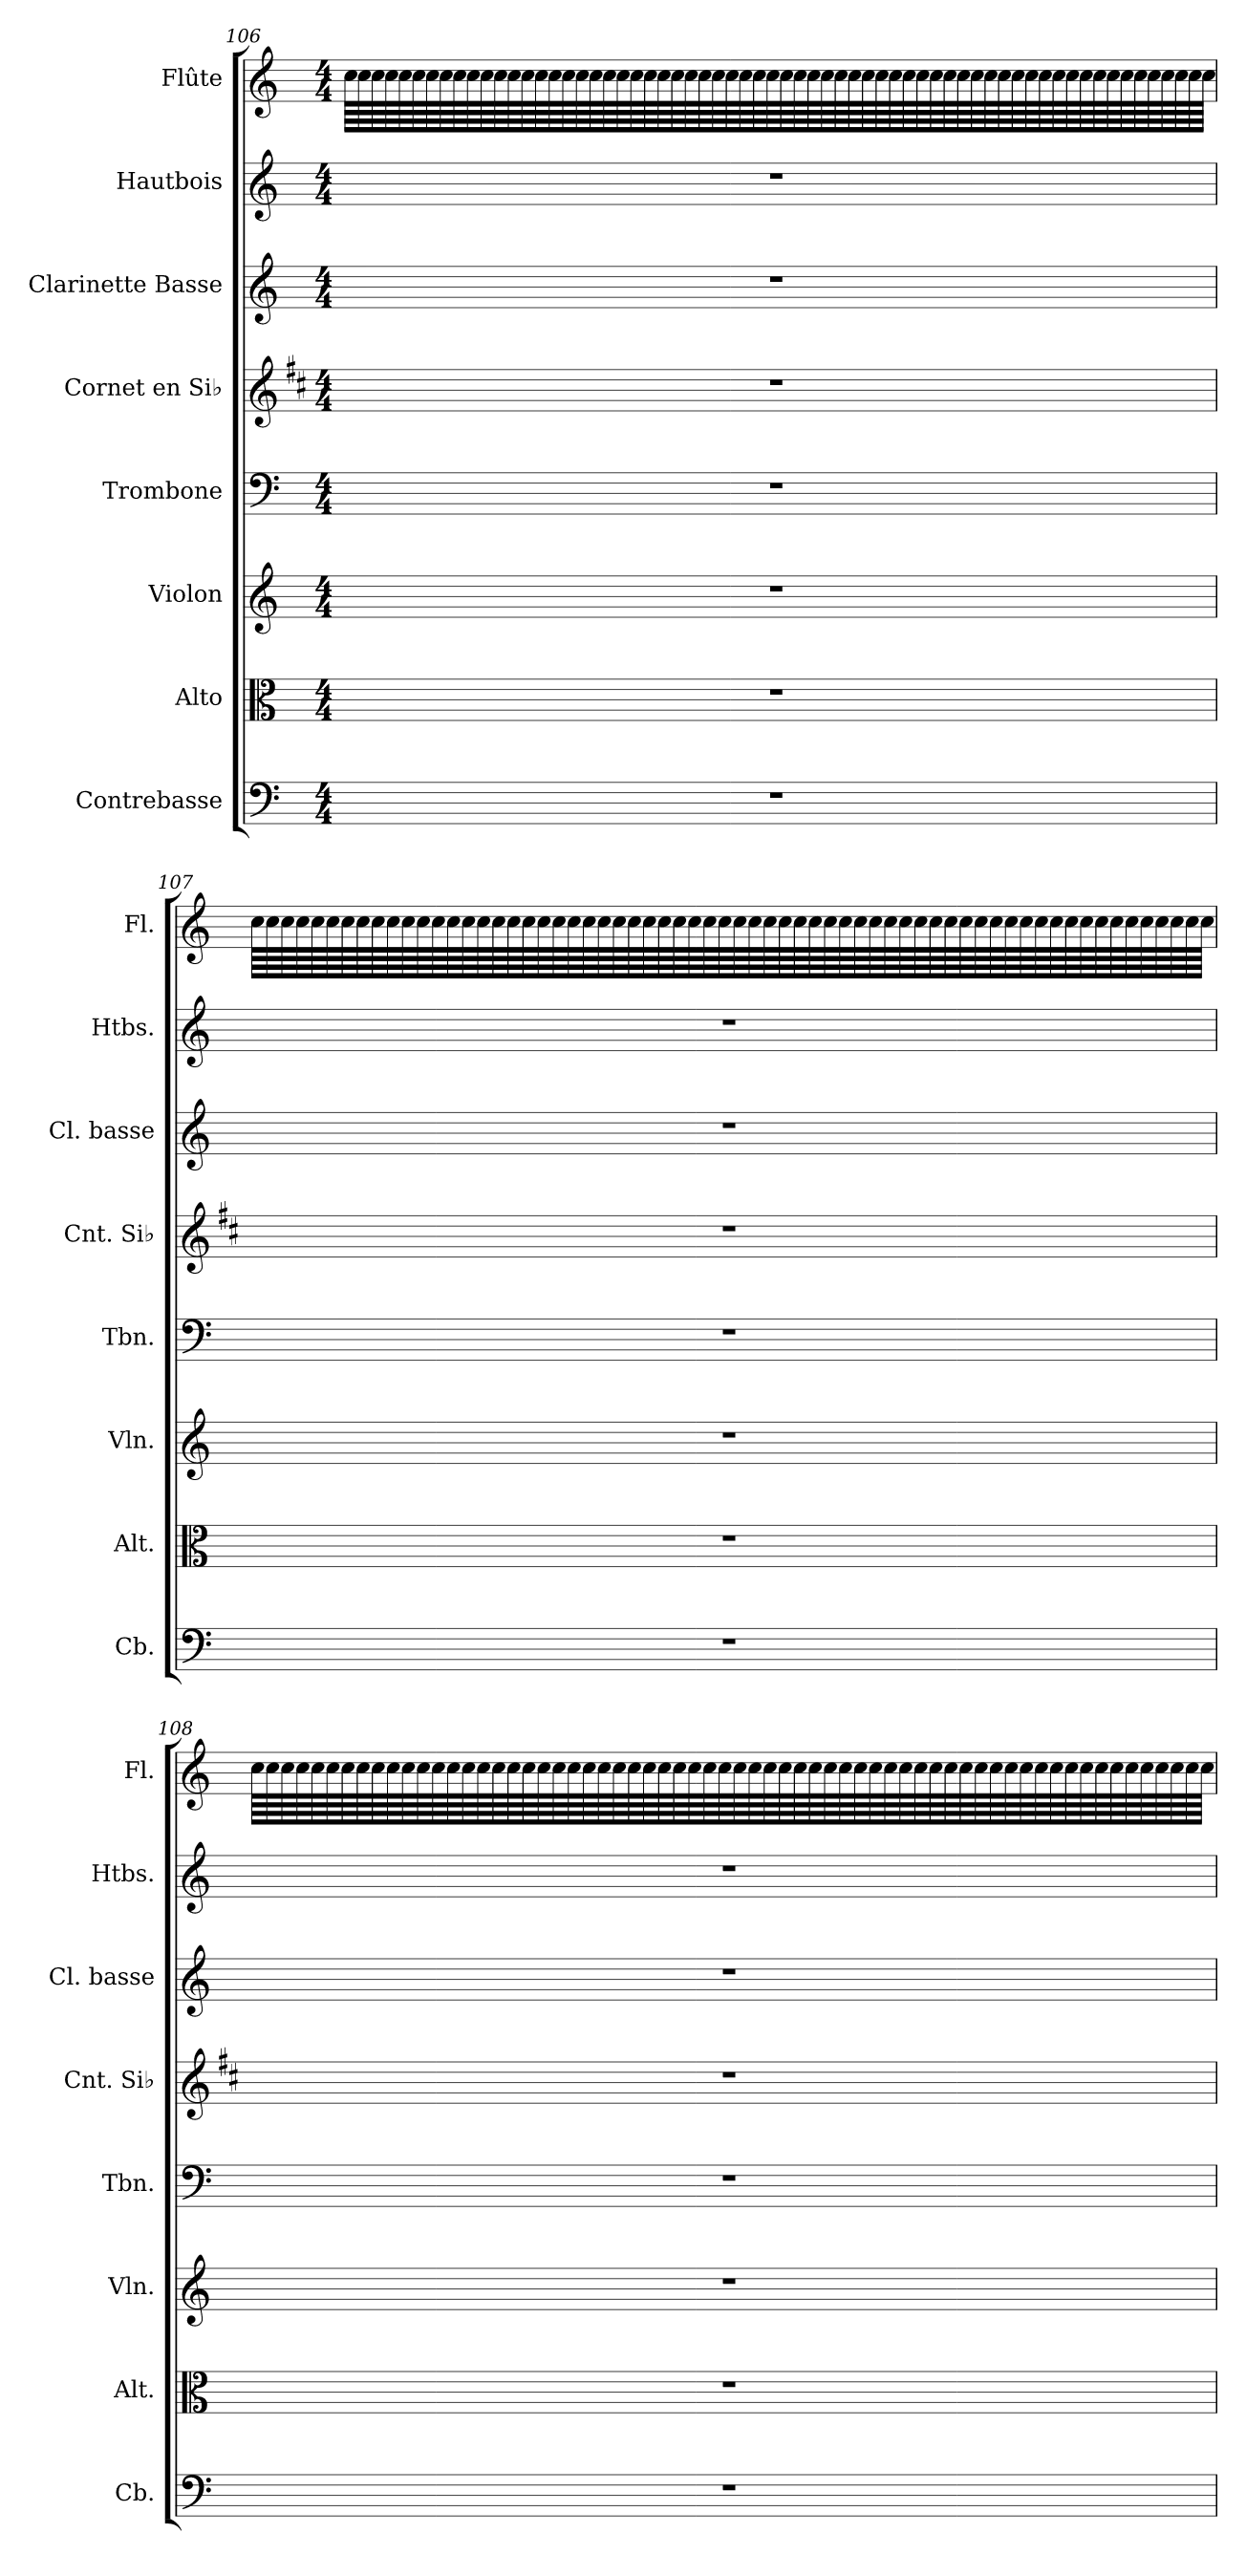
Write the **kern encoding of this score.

**kern	**kern	**kern	**kern	**kern	**kern	**kern	**kern
*part8	*part7	*part6	*part5	*part4	*part3	*part2	*part1
*staff8	*staff7	*staff6	*staff5	*staff4	*staff3	*staff2	*staff1
*I"Contrebasse	*I"Alto	*I"Violon	*I"Trombone	*I"Cornet en Si♭	*I"Clarinette Basse	*I"Hautbois	*I"Flûte
*I'Cb.	*I'Alt.	*I'Vln.	*I'Tbn.	*I'Cnt. Si♭	*I'Cl. basse	*I'Htbs.	*I'Fl.
!!LO:PB:g=z
*clefF4	*clefC3	*clefG2	*clefF4	*clefG2	*clefG2	*clefG2	*clefG2
*ITrd7c12	*	*	*	*ITrd1c2	*ITrd8c14	*	*
*k[]	*k[]	*k[]	*k[]	*k[]	*k[]	*k[]	*k[]
*M4/4	*M4/4	*M4/4	*M4/4	*M4/4	*M4/4	*M4/4	*M4/4
=106	=106	=106	=106	=106	=106	=106	=106
1r	1r	1r	1r	1r	1r	1r	64cc\LLLL
.	.	.	.	.	.	.	64cc\
.	.	.	.	.	.	.	64cc\
.	.	.	.	.	.	.	64cc\
.	.	.	.	.	.	.	64cc\
.	.	.	.	.	.	.	64cc\
.	.	.	.	.	.	.	64cc\
.	.	.	.	.	.	.	64cc\
.	.	.	.	.	.	.	64cc\
.	.	.	.	.	.	.	64cc\
.	.	.	.	.	.	.	64cc\
.	.	.	.	.	.	.	64cc\
.	.	.	.	.	.	.	64cc\
.	.	.	.	.	.	.	64cc\
.	.	.	.	.	.	.	64cc\
.	.	.	.	.	.	.	64cc\
.	.	.	.	.	.	.	64cc\
.	.	.	.	.	.	.	64cc\
.	.	.	.	.	.	.	64cc\
.	.	.	.	.	.	.	64cc\
.	.	.	.	.	.	.	64cc\
.	.	.	.	.	.	.	64cc\
.	.	.	.	.	.	.	64cc\
.	.	.	.	.	.	.	64cc\
.	.	.	.	.	.	.	64cc\
.	.	.	.	.	.	.	64cc\
.	.	.	.	.	.	.	64cc\
.	.	.	.	.	.	.	64cc\
.	.	.	.	.	.	.	64cc\
.	.	.	.	.	.	.	64cc\
.	.	.	.	.	.	.	64cc\
.	.	.	.	.	.	.	64cc\
.	.	.	.	.	.	.	64cc\
.	.	.	.	.	.	.	64cc\
.	.	.	.	.	.	.	64cc\
.	.	.	.	.	.	.	64cc\
.	.	.	.	.	.	.	64cc\
.	.	.	.	.	.	.	64cc\
.	.	.	.	.	.	.	64cc\
.	.	.	.	.	.	.	64cc\
.	.	.	.	.	.	.	64cc\
.	.	.	.	.	.	.	64cc\
.	.	.	.	.	.	.	64cc\
.	.	.	.	.	.	.	64cc\
.	.	.	.	.	.	.	64cc\
.	.	.	.	.	.	.	64cc\
.	.	.	.	.	.	.	64cc\
.	.	.	.	.	.	.	64cc\
.	.	.	.	.	.	.	64cc\
.	.	.	.	.	.	.	64cc\
.	.	.	.	.	.	.	64cc\
.	.	.	.	.	.	.	64cc\
.	.	.	.	.	.	.	64cc\
.	.	.	.	.	.	.	64cc\
.	.	.	.	.	.	.	64cc\
.	.	.	.	.	.	.	64cc\
.	.	.	.	.	.	.	64cc\
.	.	.	.	.	.	.	64cc\
.	.	.	.	.	.	.	64cc\
.	.	.	.	.	.	.	64cc\
.	.	.	.	.	.	.	64cc\
.	.	.	.	.	.	.	64cc\
.	.	.	.	.	.	.	64cc\
.	.	.	.	.	.	.	64cc\JJJJ
!!LO:PB:g=z
=107	=107	=107	=107	=107	=107	=107	=107
1r	1r	1r	1r	1r	1r	1r	64cc\LLLL
.	.	.	.	.	.	.	64cc\
.	.	.	.	.	.	.	64cc\
.	.	.	.	.	.	.	64cc\
.	.	.	.	.	.	.	64cc\
.	.	.	.	.	.	.	64cc\
.	.	.	.	.	.	.	64cc\
.	.	.	.	.	.	.	64cc\
.	.	.	.	.	.	.	64cc\
.	.	.	.	.	.	.	64cc\
.	.	.	.	.	.	.	64cc\
.	.	.	.	.	.	.	64cc\
.	.	.	.	.	.	.	64cc\
.	.	.	.	.	.	.	64cc\
.	.	.	.	.	.	.	64cc\
.	.	.	.	.	.	.	64cc\
.	.	.	.	.	.	.	64cc\
.	.	.	.	.	.	.	64cc\
.	.	.	.	.	.	.	64cc\
.	.	.	.	.	.	.	64cc\
.	.	.	.	.	.	.	64cc\
.	.	.	.	.	.	.	64cc\
.	.	.	.	.	.	.	64cc\
.	.	.	.	.	.	.	64cc\
.	.	.	.	.	.	.	64cc\
.	.	.	.	.	.	.	64cc\
.	.	.	.	.	.	.	64cc\
.	.	.	.	.	.	.	64cc\
.	.	.	.	.	.	.	64cc\
.	.	.	.	.	.	.	64cc\
.	.	.	.	.	.	.	64cc\
.	.	.	.	.	.	.	64cc\
.	.	.	.	.	.	.	64cc\
.	.	.	.	.	.	.	64cc\
.	.	.	.	.	.	.	64cc\
.	.	.	.	.	.	.	64cc\
.	.	.	.	.	.	.	64cc\
.	.	.	.	.	.	.	64cc\
.	.	.	.	.	.	.	64cc\
.	.	.	.	.	.	.	64cc\
.	.	.	.	.	.	.	64cc\
.	.	.	.	.	.	.	64cc\
.	.	.	.	.	.	.	64cc\
.	.	.	.	.	.	.	64cc\
.	.	.	.	.	.	.	64cc\
.	.	.	.	.	.	.	64cc\
.	.	.	.	.	.	.	64cc\
.	.	.	.	.	.	.	64cc\
.	.	.	.	.	.	.	64cc\
.	.	.	.	.	.	.	64cc\
.	.	.	.	.	.	.	64cc\
.	.	.	.	.	.	.	64cc\
.	.	.	.	.	.	.	64cc\
.	.	.	.	.	.	.	64cc\
.	.	.	.	.	.	.	64cc\
.	.	.	.	.	.	.	64cc\
.	.	.	.	.	.	.	64cc\
.	.	.	.	.	.	.	64cc\
.	.	.	.	.	.	.	64cc\
.	.	.	.	.	.	.	64cc\
.	.	.	.	.	.	.	64cc\
.	.	.	.	.	.	.	64cc\
.	.	.	.	.	.	.	64cc\
.	.	.	.	.	.	.	64cc\JJJJ
!!LO:PB:g=z
=108	=108	=108	=108	=108	=108	=108	=108
1r	1r	1r	1r	1r	1r	1r	64cc\LLLL
.	.	.	.	.	.	.	64cc\
.	.	.	.	.	.	.	64cc\
.	.	.	.	.	.	.	64cc\
.	.	.	.	.	.	.	64cc\
.	.	.	.	.	.	.	64cc\
.	.	.	.	.	.	.	64cc\
.	.	.	.	.	.	.	64cc\
.	.	.	.	.	.	.	64cc\
.	.	.	.	.	.	.	64cc\
.	.	.	.	.	.	.	64cc\
.	.	.	.	.	.	.	64cc\
.	.	.	.	.	.	.	64cc\
.	.	.	.	.	.	.	64cc\
.	.	.	.	.	.	.	64cc\
.	.	.	.	.	.	.	64cc\
.	.	.	.	.	.	.	64cc\
.	.	.	.	.	.	.	64cc\
.	.	.	.	.	.	.	64cc\
.	.	.	.	.	.	.	64cc\
.	.	.	.	.	.	.	64cc\
.	.	.	.	.	.	.	64cc\
.	.	.	.	.	.	.	64cc\
.	.	.	.	.	.	.	64cc\
.	.	.	.	.	.	.	64cc\
.	.	.	.	.	.	.	64cc\
.	.	.	.	.	.	.	64cc\
.	.	.	.	.	.	.	64cc\
.	.	.	.	.	.	.	64cc\
.	.	.	.	.	.	.	64cc\
.	.	.	.	.	.	.	64cc\
.	.	.	.	.	.	.	64cc\
.	.	.	.	.	.	.	64cc\
.	.	.	.	.	.	.	64cc\
.	.	.	.	.	.	.	64cc\
.	.	.	.	.	.	.	64cc\
.	.	.	.	.	.	.	64cc\
.	.	.	.	.	.	.	64cc\
.	.	.	.	.	.	.	64cc\
.	.	.	.	.	.	.	64cc\
.	.	.	.	.	.	.	64cc\
.	.	.	.	.	.	.	64cc\
.	.	.	.	.	.	.	64cc\
.	.	.	.	.	.	.	64cc\
.	.	.	.	.	.	.	64cc\
.	.	.	.	.	.	.	64cc\
.	.	.	.	.	.	.	64cc\
.	.	.	.	.	.	.	64cc\
.	.	.	.	.	.	.	64cc\
.	.	.	.	.	.	.	64cc\
.	.	.	.	.	.	.	64cc\
.	.	.	.	.	.	.	64cc\
.	.	.	.	.	.	.	64cc\
.	.	.	.	.	.	.	64cc\
.	.	.	.	.	.	.	64cc\
.	.	.	.	.	.	.	64cc\
.	.	.	.	.	.	.	64cc\
.	.	.	.	.	.	.	64cc\
.	.	.	.	.	.	.	64cc\
.	.	.	.	.	.	.	64cc\
.	.	.	.	.	.	.	64cc\
.	.	.	.	.	.	.	64cc\
.	.	.	.	.	.	.	64cc\
.	.	.	.	.	.	.	64cc\JJJJ
=	=	=	=	=	=	=	=
*-	*-	*-	*-	*-	*-	*-	*-
